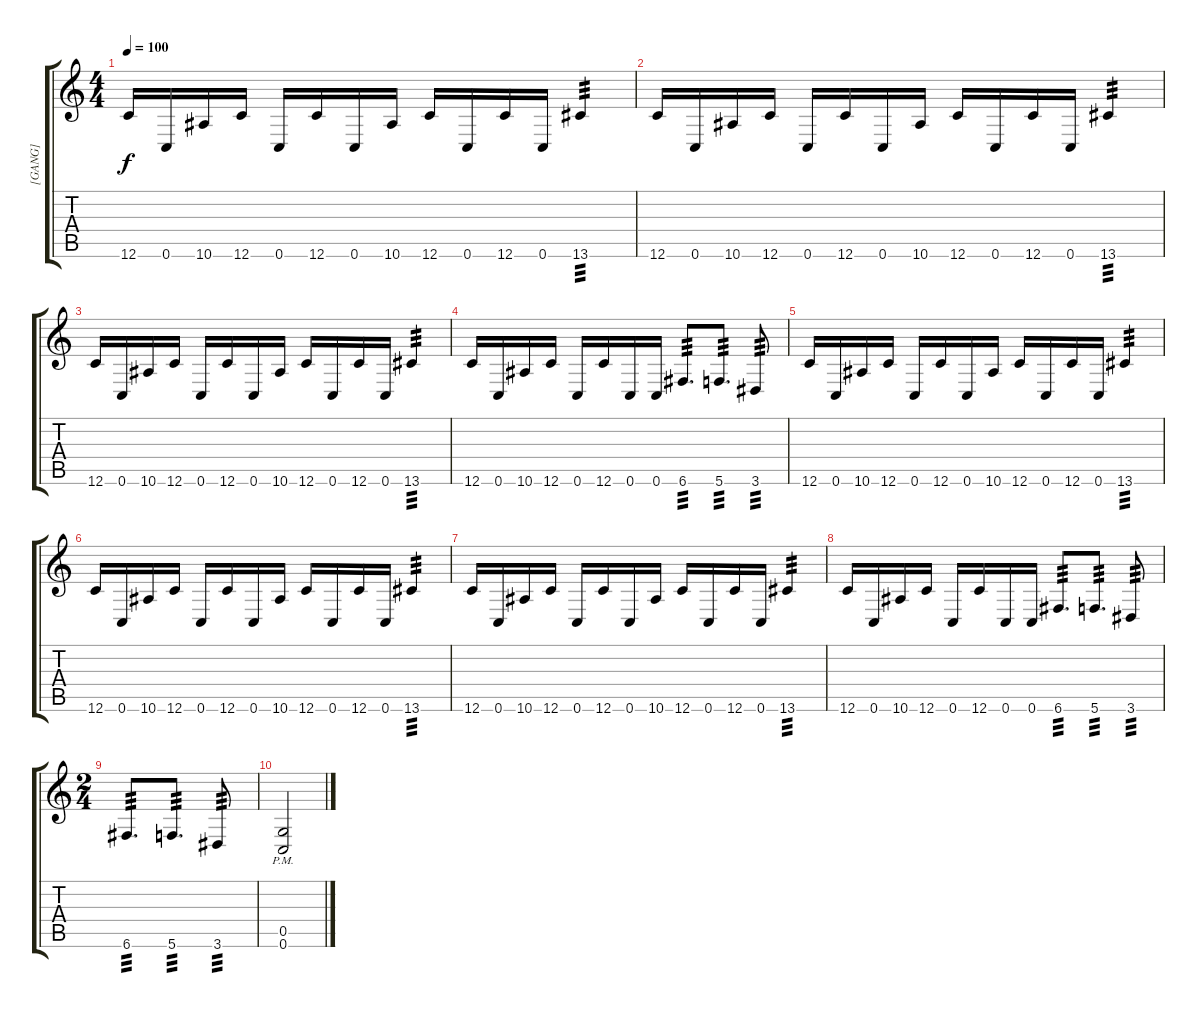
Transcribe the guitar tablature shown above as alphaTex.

\track ("[GANG]" "[GANG]") {instrument distortionguitar}
\staff {score tabs}
\tuning (D4 A3 F3 C3 G2 C2) {hide}
\ts (4 4)
\tempo 100
\clef g2
\ks c
12.6.16{dy f} 0.6.16 10.6.16 12.6.16 0.6.16 12.6.16 0.6.16 10.6.16 12.6.16 0.6.16 12.6.16 0.6.16 13.6.4{tp 3} |
12.6.16 0.6.16 10.6.16 12.6.16 0.6.16 12.6.16 0.6.16 10.6.16 12.6.16 0.6.16 12.6.16 0.6.16 13.6.4{tp 3} |
12.6.16 0.6.16 10.6.16 12.6.16 0.6.16 12.6.16 0.6.16 10.6.16 12.6.16 0.6.16 12.6.16 0.6.16 13.6.4{tp 3} |
12.6.16 0.6.16 10.6.16 12.6.16 0.6.16 12.6.16 0.6.16 0.6.16 6.6.8{d tp 3} 5.6.8{d tp 3} 3.6.8{tp 3} |
12.6.16 0.6.16 10.6.16 12.6.16 0.6.16 12.6.16 0.6.16 10.6.16 12.6.16 0.6.16 12.6.16 0.6.16 13.6.4{tp 3} |
12.6.16 0.6.16 10.6.16 12.6.16 0.6.16 12.6.16 0.6.16 10.6.16 12.6.16 0.6.16 12.6.16 0.6.16 13.6.4{tp 3} |
12.6.16 0.6.16 10.6.16 12.6.16 0.6.16 12.6.16 0.6.16 10.6.16 12.6.16 0.6.16 12.6.16 0.6.16 13.6.4{tp 3} |
12.6.16 0.6.16 10.6.16 12.6.16 0.6.16 12.6.16 0.6.16 0.6.16 6.6.8{d tp 3} 5.6.8{d tp 3} 3.6.8{tp 3} |
\ts (2 4)
6.6.8{d tp 3} 5.6.8{d tp 3} 3.6.8{tp 3} |
(0.5{pm} 0.6{pm}).2
